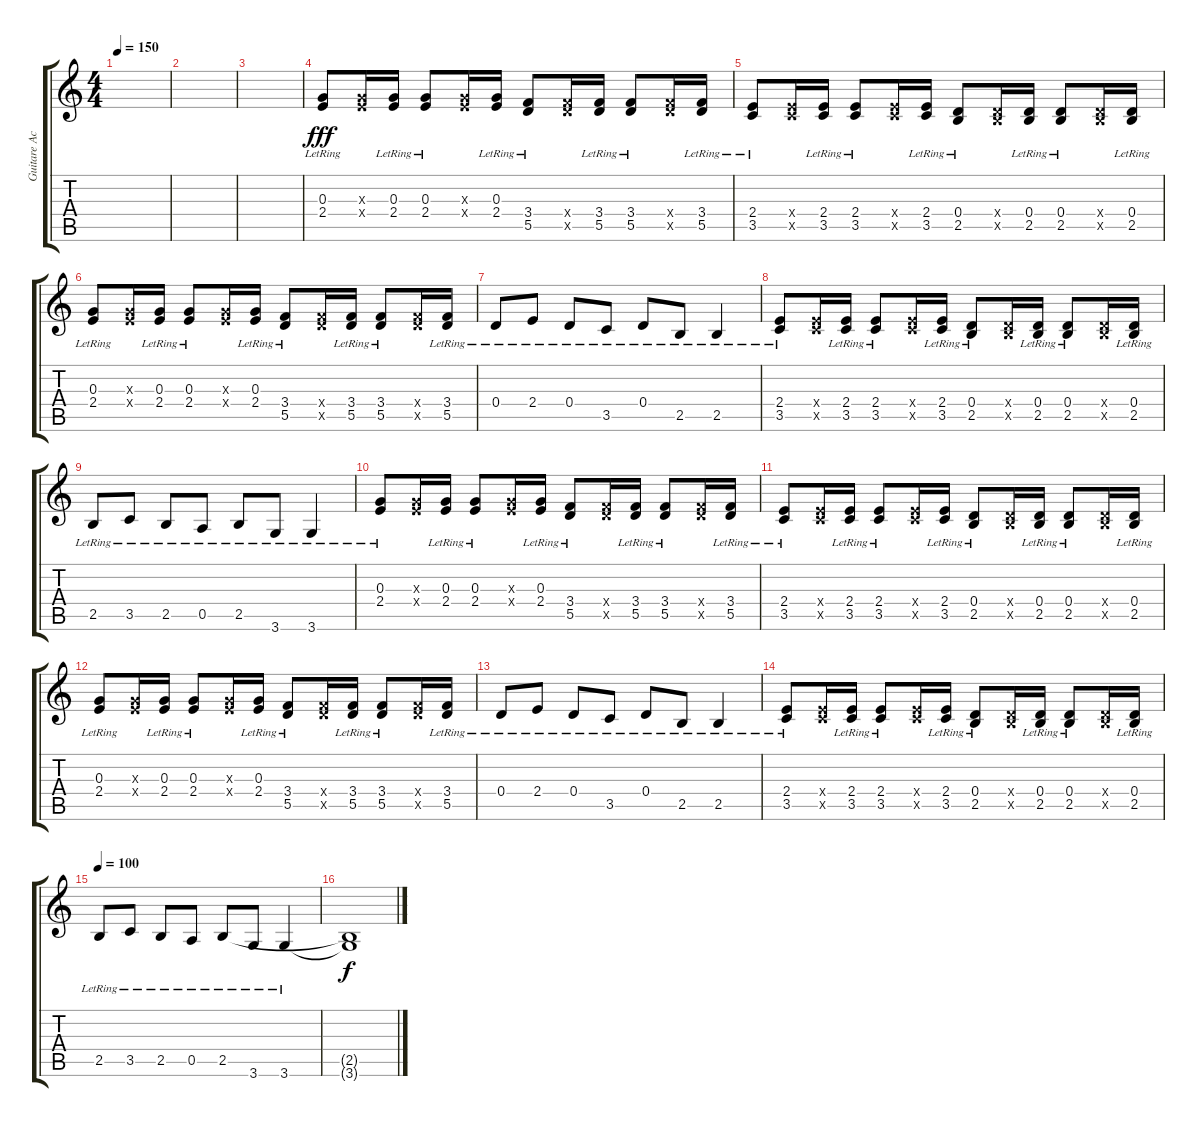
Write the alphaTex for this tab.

\track ("Guitare Acoustique" "Guitare Ac") {instrument acousticguitarsteel}
\staff {score tabs}
\tuning (E4 B3 G3 D3 A2 E2) {hide}
\ts (4 4)
\tempo 150
\clef g2
\ks c
|
|
|
(0.3{lr} 2.4{lr}).8{dy fff} (0.3{x} 2.4{x}).16 (0.3{lr} 2.4{lr}).16 (0.3{lr} 2.4{lr}).8 (0.3{x} 2.4{x}).16 (0.3{lr} 2.4{lr}).16 (3.4{lr} 5.5{lr}).8 (3.4{x} 5.5{x}).16 (3.4{lr} 5.5{lr}).16 (3.4{lr} 5.5{lr}).8 (3.4{x} 5.5{x}).16 (3.4{lr} 5.5{lr}).16 |
(2.4{lr} 3.5{lr}).8 (2.4{x} 3.5{x}).16 (2.4{lr} 3.5{lr}).16 (2.4{lr} 3.5{lr}).8 (2.4{x} 3.5{x}).16 (2.4{lr} 3.5{lr}).16 (0.4{lr} 2.5{lr}).8 (0.4{x} 2.5{x}).16 (0.4{lr} 2.5{lr}).16 (0.4{lr} 2.5{lr}).8 (0.4{x} 2.5{x}).16 (0.4{lr} 2.5{lr}).16 |
(0.3{lr} 2.4{lr}).8 (0.3{x} 2.4{x}).16 (0.3{lr} 2.4{lr}).16 (0.3{lr} 2.4{lr}).8 (0.3{x} 2.4{x}).16 (0.3{lr} 2.4{lr}).16 (3.4{lr} 5.5{lr}).8 (3.4{x} 5.5{x}).16 (3.4{lr} 5.5{lr}).16 (3.4{lr} 5.5{lr}).8 (3.4{x} 5.5{x}).16 (3.4{lr} 5.5{lr}).16 |
0.4{lr}.8 2.4{lr}.8 0.4{lr}.8 3.5{lr}.8 0.4{lr}.8 2.5{lr}.8 2.5{lr}.4 |
(2.4{lr} 3.5{lr}).8 (2.4{x} 3.5{x}).16 (2.4{lr} 3.5{lr}).16 (2.4{lr} 3.5{lr}).8 (2.4{x} 3.5{x}).16 (2.4{lr} 3.5{lr}).16 (0.4{lr} 2.5{lr}).8 (0.4{x} 2.5{x}).16 (0.4{lr} 2.5{lr}).16 (0.4{lr} 2.5{lr}).8 (0.4{x} 2.5{x}).16 (0.4{lr} 2.5{lr}).16 |
2.5{lr}.8 3.5{lr}.8 2.5{lr}.8 0.5{lr}.8 2.5{lr}.8 3.6{lr}.8 3.6{lr}.4 |
(0.3{lr} 2.4{lr}).8 (0.3{x} 2.4{x}).16 (0.3{lr} 2.4{lr}).16 (0.3{lr} 2.4{lr}).8 (0.3{x} 2.4{x}).16 (0.3{lr} 2.4{lr}).16 (3.4{lr} 5.5{lr}).8 (3.4{x} 5.5{x}).16 (3.4{lr} 5.5{lr}).16 (3.4{lr} 5.5{lr}).8 (3.4{x} 5.5{x}).16 (3.4{lr} 5.5{lr}).16 |
(2.4{lr} 3.5{lr}).8 (2.4{x} 3.5{x}).16 (2.4{lr} 3.5{lr}).16 (2.4{lr} 3.5{lr}).8 (2.4{x} 3.5{x}).16 (2.4{lr} 3.5{lr}).16 (0.4{lr} 2.5{lr}).8 (0.4{x} 2.5{x}).16 (0.4{lr} 2.5{lr}).16 (0.4{lr} 2.5{lr}).8 (0.4{x} 2.5{x}).16 (0.4{lr} 2.5{lr}).16 |
(0.3{lr} 2.4{lr}).8 (0.3{x} 2.4{x}).16 (0.3{lr} 2.4{lr}).16 (0.3{lr} 2.4{lr}).8 (0.3{x} 2.4{x}).16 (0.3{lr} 2.4{lr}).16 (3.4{lr} 5.5{lr}).8 (3.4{x} 5.5{x}).16 (3.4{lr} 5.5{lr}).16 (3.4{lr} 5.5{lr}).8 (3.4{x} 5.5{x}).16 (3.4{lr} 5.5{lr}).16 |
0.4{lr}.8 2.4{lr}.8 0.4{lr}.8 3.5{lr}.8 0.4{lr}.8 2.5{lr}.8 2.5{lr}.4 |
(2.4{lr} 3.5{lr}).8 (2.4{x} 3.5{x}).16 (2.4{lr} 3.5{lr}).16 (2.4{lr} 3.5{lr}).8 (2.4{x} 3.5{x}).16 (2.4{lr} 3.5{lr}).16 (0.4{lr} 2.5{lr}).8 (0.4{x} 2.5{x}).16 (0.4{lr} 2.5{lr}).16 (0.4{lr} 2.5{lr}).8 (0.4{x} 2.5{x}).16 (0.4{lr} 2.5{lr}).16 |
\tempo 100
2.5{lr}.8 3.5{lr}.8 2.5{lr}.8 0.5{lr}.8 2.5{lr}.8 3.6{lr}.8 3.6{lr}.4 |
(2.5{t} 3.6{t}).1{dy f}
